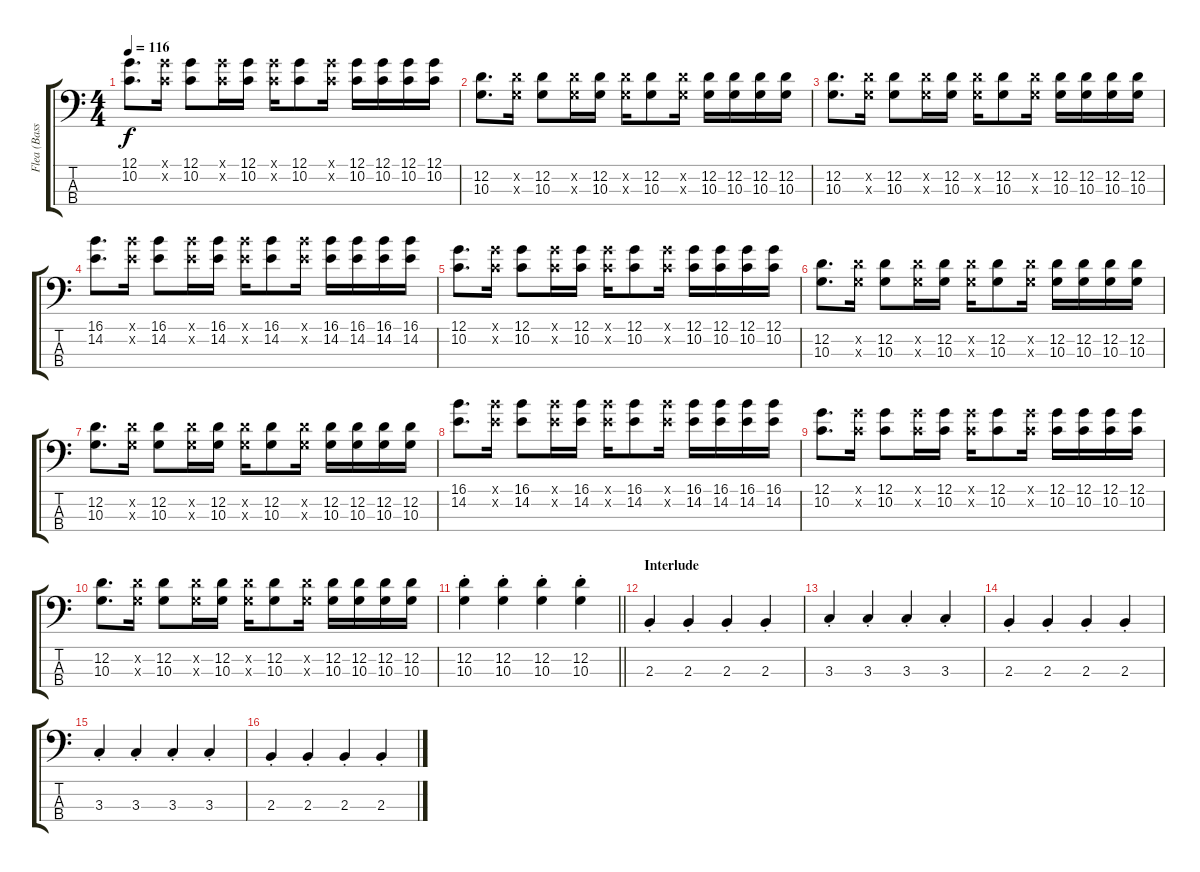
\track ("Flea (Bass)" "Flea (Bass") {instrument electricbassfinger}
\staff {score tabs}
\tuning (G2 D2 A1 E1) {hide}
\ts (4 4)
\tempo 116
\clef f4
\ks c
(12.1 10.2).8{d dy f} (12.1{x} 10.2{x}).16 (12.1 10.2).8 (12.1{x} 10.2{x}).16 (12.1 10.2).16 (12.1{x} 10.2{x}).16 (12.1 10.2).8 (12.1{x} 10.2{x}).16 (12.1 10.2).16 (12.1 10.2).16 (12.1 10.2).16 (12.1 10.2).16 |
(12.2 10.3).8{d} (12.2{x} 10.3{x}).16 (12.2 10.3).8 (12.2{x} 10.3{x}).16 (12.2 10.3).16 (12.2{x} 10.3{x}).16 (12.2 10.3).8 (12.2{x} 10.3{x}).16 (12.2 10.3).16 (12.2 10.3).16 (12.2 10.3).16 (12.2 10.3).16 |
(12.2 10.3).8{d} (12.2{x} 10.3{x}).16 (12.2 10.3).8 (12.2{x} 10.3{x}).16 (12.2 10.3).16 (12.2{x} 10.3{x}).16 (12.2 10.3).8 (12.2{x} 10.3{x}).16 (12.2 10.3).16 (12.2 10.3).16 (12.2 10.3).16 (12.2 10.3).16 |
(16.1 14.2).8{d} (16.1{x} 14.2{x}).16 (16.1 14.2).8 (16.1{x} 14.2{x}).16 (16.1 14.2).16 (16.1{x} 14.2{x}).16 (16.1 14.2).8 (16.1{x} 14.2{x}).16 (16.1 14.2).16 (16.1 14.2).16 (16.1 14.2).16 (16.1 14.2).16 |
(12.1 10.2).8{d} (12.1{x} 10.2{x}).16 (12.1 10.2).8 (12.1{x} 10.2{x}).16 (12.1 10.2).16 (12.1{x} 10.2{x}).16 (12.1 10.2).8 (12.1{x} 10.2{x}).16 (12.1 10.2).16 (12.1 10.2).16 (12.1 10.2).16 (12.1 10.2).16 |
(12.2 10.3).8{d} (12.2{x} 10.3{x}).16 (12.2 10.3).8 (12.2{x} 10.3{x}).16 (12.2 10.3).16 (12.2{x} 10.3{x}).16 (12.2 10.3).8 (12.2{x} 10.3{x}).16 (12.2 10.3).16 (12.2 10.3).16 (12.2 10.3).16 (12.2 10.3).16 |
(12.2 10.3).8{d} (12.2{x} 10.3{x}).16 (12.2 10.3).8 (12.2{x} 10.3{x}).16 (12.2 10.3).16 (12.2{x} 10.3{x}).16 (12.2 10.3).8 (12.2{x} 10.3{x}).16 (12.2 10.3).16 (12.2 10.3).16 (12.2 10.3).16 (12.2 10.3).16 |
(16.1 14.2).8{d} (16.1{x} 14.2{x}).16 (16.1 14.2).8 (16.1{x} 14.2{x}).16 (16.1 14.2).16 (16.1{x} 14.2{x}).16 (16.1 14.2).8 (16.1{x} 14.2{x}).16 (16.1 14.2).16 (16.1 14.2).16 (16.1 14.2).16 (16.1 14.2).16 |
(12.1 10.2).8{d} (12.1{x} 10.2{x}).16 (12.1 10.2).8 (12.1{x} 10.2{x}).16 (12.1 10.2).16 (12.1{x} 10.2{x}).16 (12.1 10.2).8 (12.1{x} 10.2{x}).16 (12.1 10.2).16 (12.1 10.2).16 (12.1 10.2).16 (12.1 10.2).16 |
(12.2 10.3).8{d} (12.2{x} 10.3{x}).16 (12.2 10.3).8 (12.2{x} 10.3{x}).16 (12.2 10.3).16 (12.2{x} 10.3{x}).16 (12.2 10.3).8 (12.2{x} 10.3{x}).16 (12.2 10.3).16 (12.2 10.3).16 (12.2 10.3).16 (12.2 10.3).16 |
\barLineRight lightlight
(12.2{st} 10.3{st}).4 (12.2{st} 10.3{st}).4 (12.2{st} 10.3{st}).4 (12.2{st} 10.3{st}).4 |
\section ("" "Interlude")
2.3{st}.4 2.3{st}.4 2.3{st}.4 2.3{st}.4 |
3.3{st}.4 3.3{st}.4 3.3{st}.4 3.3{st}.4 |
2.3{st}.4 2.3{st}.4 2.3{st}.4 2.3{st}.4 |
3.3{st}.4 3.3{st}.4 3.3{st}.4 3.3{st}.4 |
2.3{st}.4 2.3{st}.4 2.3{st}.4 2.3{st}.4
